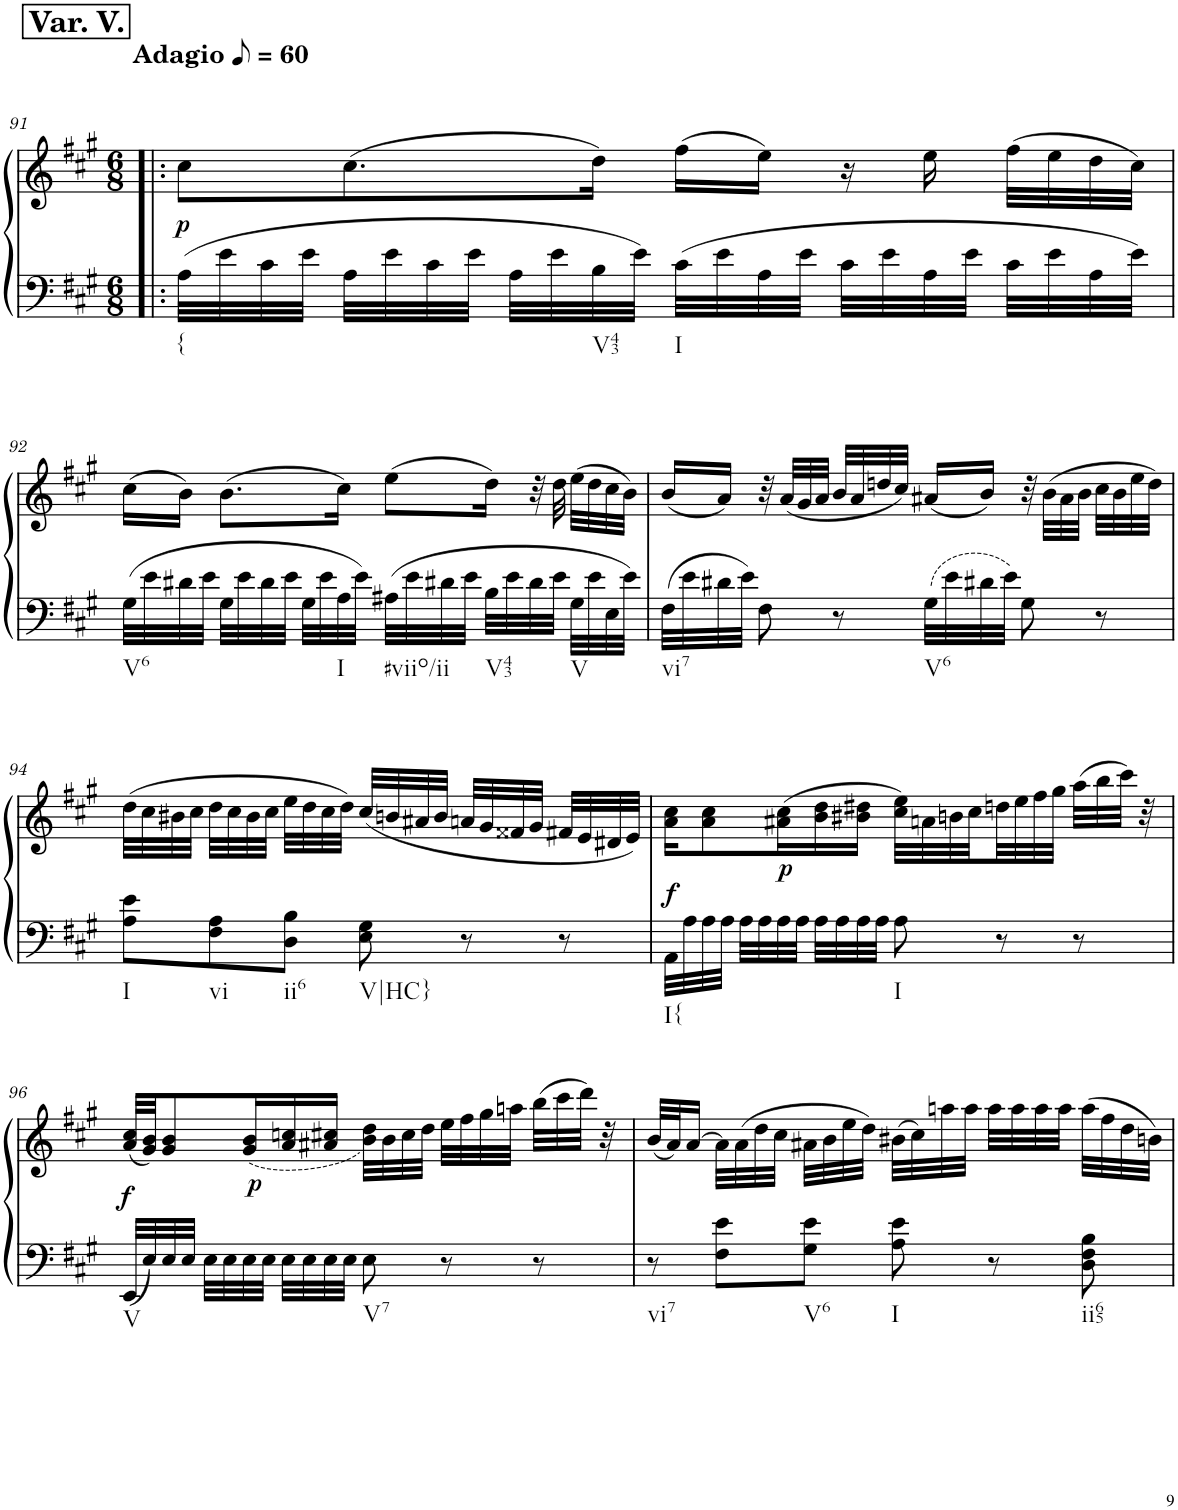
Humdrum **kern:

**kern	**kern	**dynam
*part1	*part1	*part1
*staff2	*staff1	*staff1/2
*I"Piano	*	*
*I'Pno.	*	*
!!LO:PB:g=z
*clefF4	*clefG2	*
*k[f#c#g#]	*k[f#c#g#]	*
*M6/8	*M6/8	*
*MM30	*MM30	*
!!LO:REH:place=s1:a:B:cj:fs=14:t=Var. V.
=91!|:	=91!|:	=91!|:
!	!LO:TX:a:B:t=Adagio	!
!LO:TX:b:t={	!	!
!	!	!LO:DY:b
32A\LLL	8cc#\L	p
32e\	.	.
32c#\	.	.
32e\JJJ	.	.
32A\LLL	(8.cc#\	.
32e\	.	.
32c#\	.	.
32e\JJJ	.	.
32A\LLL	.	.
32e\	.	.
!LO:TX:b:t=V43	!	!
32B\	16dd\Jk)	.
32e\JJJ	.	.
!LO:TX:b:t=I	!	!
32c#\LLL	(16ff#\LL	.
32e\	.	.
32A\	16ee\JJ)	.
32e\JJJ	.	.
32c#\LLL	16r	.
32e\	.	.
32A\	16ee\	.
32e\JJJ	.	.
32c#\LLL	(32ff#\LLL	.
32e\	32ee\	.
32A\	32dd\	.
32e\JJJ	32cc#\JJJ)	.
!!LO:LB:g=z
=92	=92	=92
!LO:TX:b:t=V6	!	!
32G#\LLL	(16cc#\LL	.
32e\	.	.
32d#X\	16b\JJ)	.
32e\JJJ	.	.
32G#\LLL	(8.b\L	.
32e\	.	.
32d#\	.	.
32e\JJJ	.	.
32G#\LLL	.	.
32e\	.	.
!LO:TX:b:t=I	!	!
32A\	16cc#\Jk)	.
32e\JJJ	.	.
!LO:TX:b:t=#viio/ii	!	!
32A#X\LLL	(8ee\L	.
32e\	.	.
32d#X\	.	.
32e\JJJ	.	.
!LO:TX:b:t=V43	!	!
32B\LLL	16dd\Jk)	.
32e\	.	.
32d#\	32r	.
32e\JJJ	32dd\	.
!LO:TX:b:t=V	!	!
32G#\LLL	(32ee\LLL	.
32e\	32dd\	.
32E\	32cc#\	.
32e\JJJ	32b\JJJ)	.
=93	=93	=93
!LO:TX:b:t=vi7	!	!
32F#\LLL	(16b/LL	.
32e\	.	.
32d#X\	16a/JJ)	.
32e\JJJ	.	.
8F#\	32r	.
.	(32a/LLL	.
.	32g#/	.
.	32a/JJJ	.
8r	32b/LLL	.
.	32a/	.
.	32ddn/	.
.	32cc#/JJJ)	.
!LO:TX:b:t=V6	!	!
32G#\LLL	(16a#X/LL	.
32e\	.	.
32d#X\	16b/JJ)	.
32e\JJJ	.	.
8G#\	32r	.
.	(32b\LLL	.
.	32a#\	.
.	32b\JJJ	.
8r	32cc#\LLL	.
.	32b\	.
.	32ee\	.
.	32dd\JJJ)	.
!!LO:LB:g=z
=94	=94	=94
!LO:TX:b:t=I	!	!
8A\ 8e\L	(32dd\LLL	.
.	32cc#\	.
.	32b#X\	.
.	32cc#\JJJ	.
!LO:TX:b:t=vi	!	!
8F#\ 8A\	32dd\LLL	.
.	32cc#\	.
.	32b#\	.
.	32cc#\JJJ	.
!LO:TX:b:t=ii6	!	!
8D\ 8B\J	32ee\LLL	.
.	32dd\	.
.	32cc#\	.
.	32dd\JJJ)	.
!LO:TX:b:t=V|HC}	!	!
8E\ 8G#\	(32cc#/LLL	.
.	32bn/	.
.	32a#X/	.
.	32b/JJJ	.
8r	32an/LLL	.
.	32g#/	.
.	32f##X/	.
.	32g#/JJJ	.
8r	32f#X/LLL	.
.	32e/	.
.	32d#X/	.
.	32e/JJJ)	.
=95	=95	=95
!LO:TX:b:t=I{	!	!
!	!	!LO:DY:b
32AA\LLL	16a\ 16cc#\KL	f
32A\	.	.
32A\	8a\ 8cc#\	.
32A\JJJ	.	.
32A\LLL	.	.
32A\	.	.
!	!	!LO:DY:a=2
32A\	(16a#X\ 16cc#\L	p
32A\JJJ	.	.
32A\LLL	16b\ 16dd\	.
32A\	.	.
32A\	16b#X\ 16dd#X\JJ	.
32A\JJJ	.	.
!LO:TX:b:t=I	!	!
8A\	32cc#\ 32ee\LLL)	.
.	32an\	.
.	32bn\	.
.	32cc#\	.
8r	32ddn\	.
.	32ee\	.
.	32ff#\	.
.	32gg#\JJJ	.
8r	(32aa\LLL	.
.	32bb\	.
.	32ccc#\JJJ)	.
.	32r	.
!!LO:LB:g=z
=96	=96	=96
!LO:TX:b:t=V	!	!
!	!	!LO:DY:b
32EE/LLL	(32a/ 32cc#/LLL	f
32E/	32g#/ 32b/JJ)	.
32E/	8g#/ 8b/	.
32E/JJJ	.	.
32E\LLL	.	.
32E\	.	.
!	!	!LO:DY:b
32E\	(<16g#/ 16b/L	p
32E\JJJ	.	.
32E\LLL	16a/ 16ccn/	.
32E\	.	.
32E\	16a#X/ 16cc#X/JJ	.
32E\JJJ	.	.
!LO:TX:b:t=V7	!	!
8E\	32b\ 32dd\LLL)	.
.	32b\	.
.	32cc#\	.
.	32dd\JJJ	.
8r	32ee\LLL	.
.	32ff#\	.
.	32gg#\	.
.	32aan\JJJ	.
8r	(32bb\LLL	.
.	32ccc#\	.
.	32ddd\JJJ)	.
.	32r	.
=97	=97	=97
!LO:TX:b:t=vi7	!	!
8r	(32b/LLL	.
.	32a/J)	.
.	[16a/JJ	.
8F#\ 8e\L	32a\LLL]	.
.	(32a\	.
.	32dd\	.
.	32cc#\JJJ	.
!LO:TX:b:t=V6	!	!
8G#\ 8e\J	32a#X\LLL	.
.	32b\	.
.	32ee\	.
.	32dd\JJJ)	.
!LO:TX:b:t=I	!	!
8A\ 8e\	(32b#X\LLL	.
.	32cc#\)	.
.	32aan\	.
.	32aa\JJJ	.
8r	32aa\LLL	.
.	32aa\	.
.	32aa\	.
.	32aa\JJJ	.
!LO:TX:b:t=ii65	!	!
8D\ 8F#\ 8B\	(32aa\LLL	.
.	32ff#\	.
.	32dd\	.
.	32bn\JJJ)	.
=	=	=
*-	*-	*-
